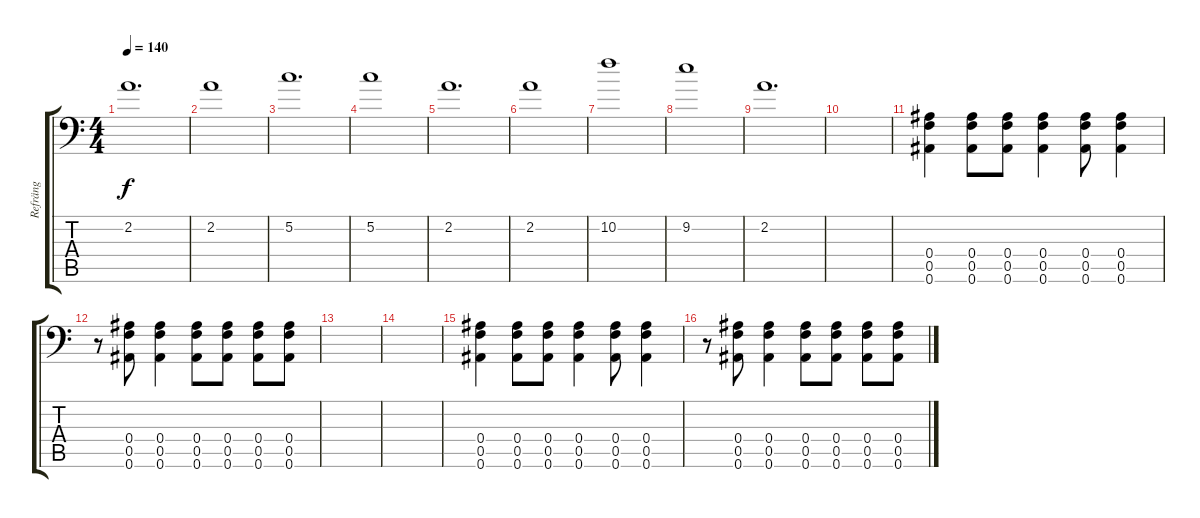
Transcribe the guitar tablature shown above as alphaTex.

\track ("Refräng" "Refräng") {instrument distortionguitar}
\staff {score tabs}
\tuning (C4 G3 Eb3 Bb2 F2 Bb1) {hide}
\ts (4 4)
\tempo 140
\clef f4
\ks c
2.2.1{d dy f} |
2.2.1 |
5.2.1{d} |
5.2.1 |
2.2.1{d} |
2.2.1 |
10.2.1 |
9.2.1 |
2.2.1{d} |
|
(0.4 0.5 0.6).4 (0.4 0.5 0.6).8 (0.4 0.5 0.6).8 (0.4 0.5 0.6).4 (0.4 0.5 0.6).8 (0.4 0.5 0.6).4 |
r.8 (0.4 0.5 0.6).8 (0.4 0.5 0.6).4 (0.4 0.5 0.6).8 (0.4 0.5 0.6).8 (0.4 0.5 0.6).8 (0.4 0.5 0.6).8 |
|
|
(0.4 0.5 0.6).4 (0.4 0.5 0.6).8 (0.4 0.5 0.6).8 (0.4 0.5 0.6).4 (0.4 0.5 0.6).8 (0.4 0.5 0.6).4 |
r.8 (0.4 0.5 0.6).8 (0.4 0.5 0.6).4 (0.4 0.5 0.6).8 (0.4 0.5 0.6).8 (0.4 0.5 0.6).8 (0.4 0.5 0.6).8
